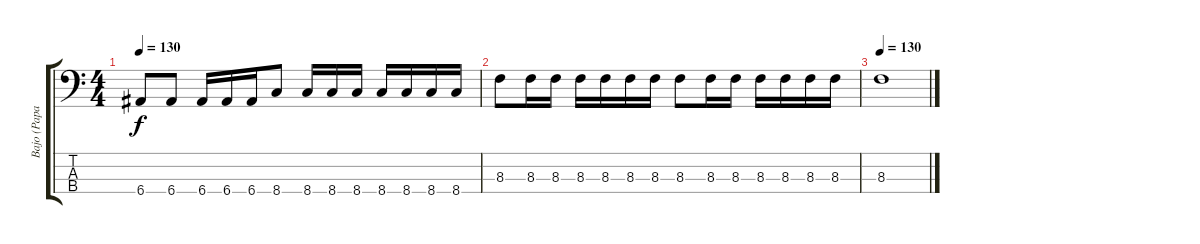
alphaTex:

\track ("Bajo (Papa)" "Bajo (Papa") {instrument electricbasspick}
\staff {score tabs}
\tuning (G2 D2 A1 E1) {hide}
\ts (4 4)
\tempo 130
\clef f4
\ks c
6.4.8{dy f} 6.4.8 6.4.16 6.4.16 6.4.16 8.4.8 8.4.16 8.4.16 8.4.16 8.4.16 8.4.16 8.4.16 8.4.16 |
8.3.8 8.3.16 8.3.16 8.3.16 8.3.16 8.3.16 8.3.16 8.3.8 8.3.16 8.3.16 8.3.16 8.3.16 8.3.16 8.3.16 |
\tempo 130
8.3.1
